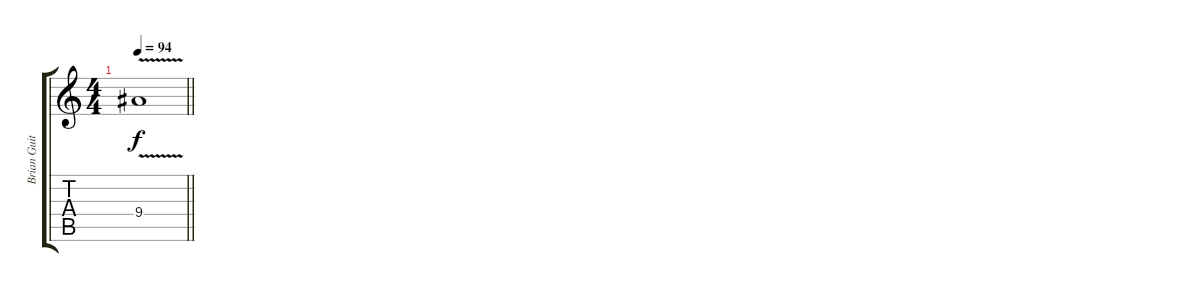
\track ("Brian Guitar" "Brian Guit") {instrument overdrivenguitar}
\staff {score tabs}
\tuning (Eb4 Bb3 Gb3 Db3 Ab2 Eb2) {hide}
\ts (4 4)
\tempo 94
\clef g2
\barLineRight lightlight
\ks c
9.4{v}.1{dy f}
